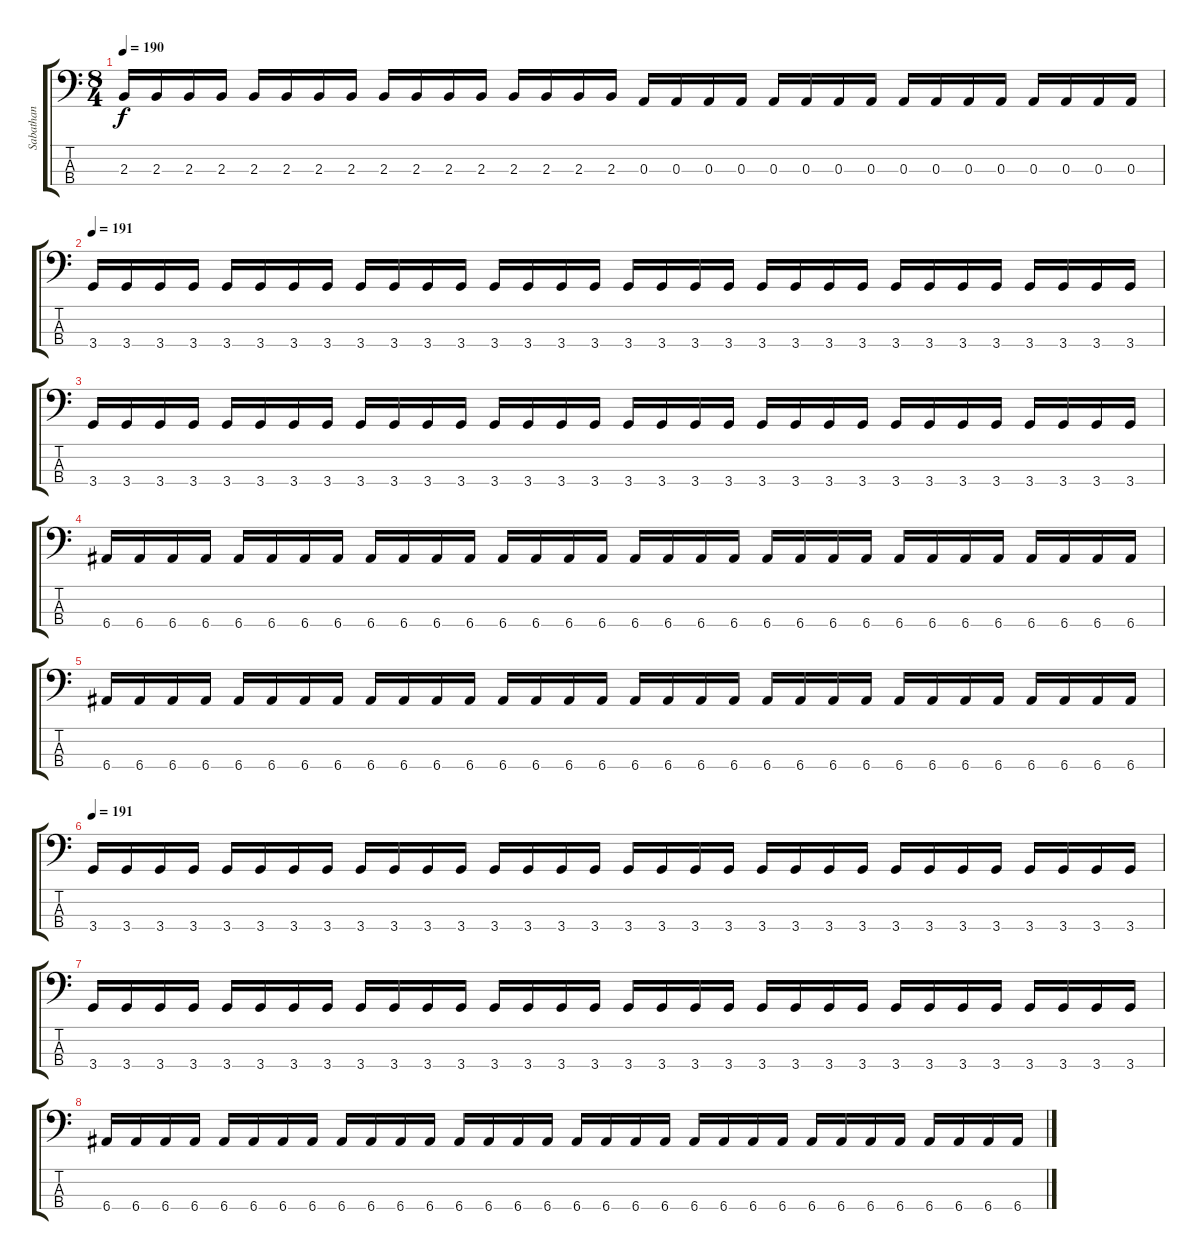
\track ("Sabathan" "Sabathan") {instrument electricbasspick}
\staff {score tabs}
\tuning (G2 D2 A1 E1) {hide}
\ts (8 4)
\tempo 190
\clef f4
\ks c
2.3.16{dy f} 2.3.16 2.3.16 2.3.16 2.3.16 2.3.16 2.3.16 2.3.16 2.3.16 2.3.16 2.3.16 2.3.16 2.3.16 2.3.16 2.3.16 2.3.16 0.3.16 0.3.16 0.3.16 0.3.16 0.3.16 0.3.16 0.3.16 0.3.16 0.3.16 0.3.16 0.3.16 0.3.16 0.3.16 0.3.16 0.3.16 0.3.16 |
\tempo 191
3.4.16 3.4.16 3.4.16 3.4.16 3.4.16 3.4.16 3.4.16 3.4.16 3.4.16 3.4.16 3.4.16 3.4.16 3.4.16 3.4.16 3.4.16 3.4.16 3.4.16 3.4.16 3.4.16 3.4.16 3.4.16 3.4.16 3.4.16 3.4.16 3.4.16 3.4.16 3.4.16 3.4.16 3.4.16 3.4.16 3.4.16 3.4.16 |
3.4.16 3.4.16 3.4.16 3.4.16 3.4.16 3.4.16 3.4.16 3.4.16 3.4.16 3.4.16 3.4.16 3.4.16 3.4.16 3.4.16 3.4.16 3.4.16 3.4.16 3.4.16 3.4.16 3.4.16 3.4.16 3.4.16 3.4.16 3.4.16 3.4.16 3.4.16 3.4.16 3.4.16 3.4.16 3.4.16 3.4.16 3.4.16 |
6.4.16 6.4.16 6.4.16 6.4.16 6.4.16 6.4.16 6.4.16 6.4.16 6.4.16 6.4.16 6.4.16 6.4.16 6.4.16 6.4.16 6.4.16 6.4.16 6.4.16 6.4.16 6.4.16 6.4.16 6.4.16 6.4.16 6.4.16 6.4.16 6.4.16 6.4.16 6.4.16 6.4.16 6.4.16 6.4.16 6.4.16 6.4.16 |
6.4.16 6.4.16 6.4.16 6.4.16 6.4.16 6.4.16 6.4.16 6.4.16 6.4.16 6.4.16 6.4.16 6.4.16 6.4.16 6.4.16 6.4.16 6.4.16 6.4.16 6.4.16 6.4.16 6.4.16 6.4.16 6.4.16 6.4.16 6.4.16 6.4.16 6.4.16 6.4.16 6.4.16 6.4.16 6.4.16 6.4.16 6.4.16 |
\tempo 191
3.4.16 3.4.16 3.4.16 3.4.16 3.4.16 3.4.16 3.4.16 3.4.16 3.4.16 3.4.16 3.4.16 3.4.16 3.4.16 3.4.16 3.4.16 3.4.16 3.4.16 3.4.16 3.4.16 3.4.16 3.4.16 3.4.16 3.4.16 3.4.16 3.4.16 3.4.16 3.4.16 3.4.16 3.4.16 3.4.16 3.4.16 3.4.16 |
3.4.16 3.4.16 3.4.16 3.4.16 3.4.16 3.4.16 3.4.16 3.4.16 3.4.16 3.4.16 3.4.16 3.4.16 3.4.16 3.4.16 3.4.16 3.4.16 3.4.16 3.4.16 3.4.16 3.4.16 3.4.16 3.4.16 3.4.16 3.4.16 3.4.16 3.4.16 3.4.16 3.4.16 3.4.16 3.4.16 3.4.16 3.4.16 |
6.4.16 6.4.16 6.4.16 6.4.16 6.4.16 6.4.16 6.4.16 6.4.16 6.4.16 6.4.16 6.4.16 6.4.16 6.4.16 6.4.16 6.4.16 6.4.16 6.4.16 6.4.16 6.4.16 6.4.16 6.4.16 6.4.16 6.4.16 6.4.16 6.4.16 6.4.16 6.4.16 6.4.16 6.4.16 6.4.16 6.4.16 6.4.16
